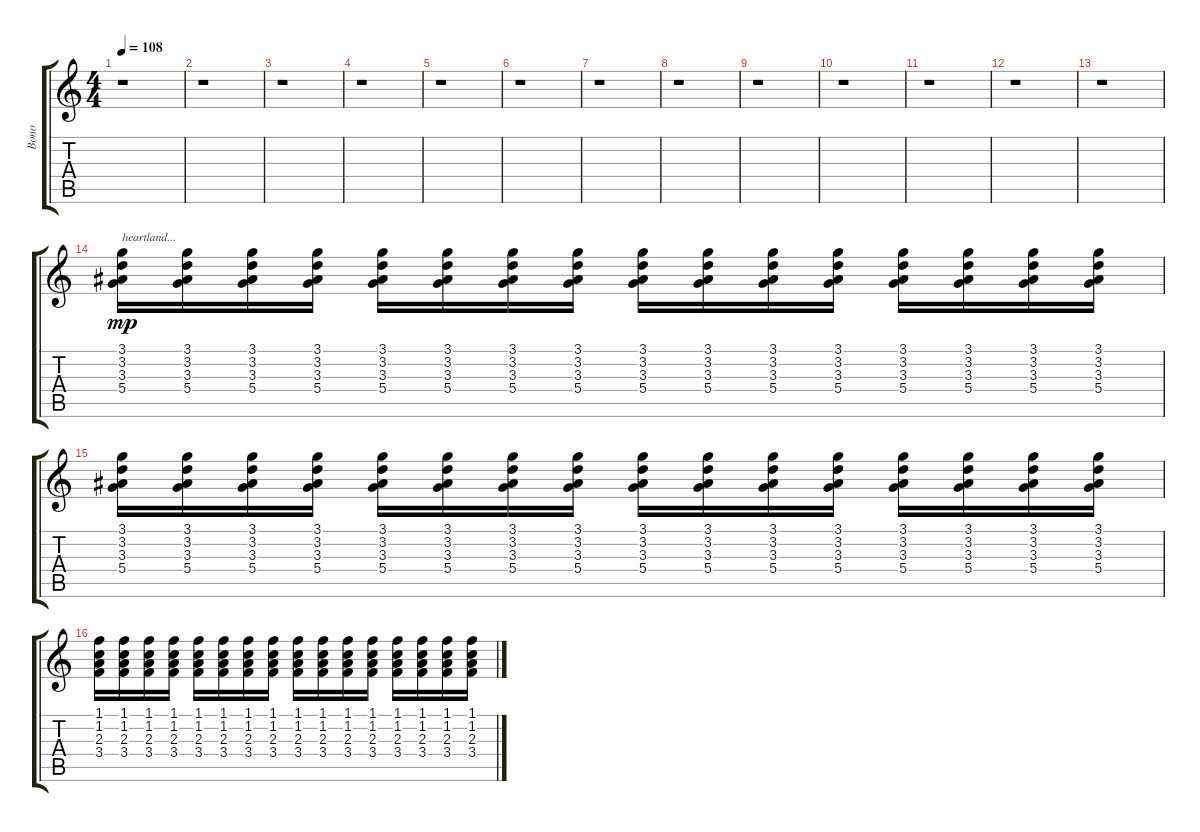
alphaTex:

\track ("Bono" "Bono") {instrument electricguitarclean}
\staff {score tabs}
\tuning (E4 B3 G3 D3 A2 E2) {hide}
\ts (4 4)
\tempo 108
\clef g2
\ks c
r.1{dy mp} |
r.1 |
r.1 |
r.1 |
r.1 |
r.1 |
r.1 |
r.1 |
r.1 |
r.1 |
r.1 |
r.1 |
r.1 |
(3.1 3.2 3.3 5.4).16{txt "heartland..."} (3.1 3.2 3.3 5.4).16 (3.1 3.2 3.3 5.4).16 (3.1 3.2 3.3 5.4).16 (3.1 3.2 3.3 5.4).16 (3.1 3.2 3.3 5.4).16 (3.1 3.2 3.3 5.4).16 (3.1 3.2 3.3 5.4).16 (3.1 3.2 3.3 5.4).16 (3.1 3.2 3.3 5.4).16 (3.1 3.2 3.3 5.4).16 (3.1 3.2 3.3 5.4).16 (3.1 3.2 3.3 5.4).16 (3.1 3.2 3.3 5.4).16 (3.1 3.2 3.3 5.4).16 (3.1 3.2 3.3 5.4).16 |
(3.1 3.2 3.3 5.4).16 (3.1 3.2 3.3 5.4).16 (3.1 3.2 3.3 5.4).16 (3.1 3.2 3.3 5.4).16 (3.1 3.2 3.3 5.4).16 (3.1 3.2 3.3 5.4).16 (3.1 3.2 3.3 5.4).16 (3.1 3.2 3.3 5.4).16 (3.1 3.2 3.3 5.4).16 (3.1 3.2 3.3 5.4).16 (3.1 3.2 3.3 5.4).16 (3.1 3.2 3.3 5.4).16 (3.1 3.2 3.3 5.4).16 (3.1 3.2 3.3 5.4).16 (3.1 3.2 3.3 5.4).16 (3.1 3.2 3.3 5.4).16 |
(1.1 1.2 2.3 3.4).16 (1.1 1.2 2.3 3.4).16 (1.1 1.2 2.3 3.4).16 (1.1 1.2 2.3 3.4).16 (1.1 1.2 2.3 3.4).16 (1.1 1.2 2.3 3.4).16 (1.1 1.2 2.3 3.4).16 (1.1 1.2 2.3 3.4).16 (1.1 1.2 2.3 3.4).16 (1.1 1.2 2.3 3.4).16 (1.1 1.2 2.3 3.4).16 (1.1 1.2 2.3 3.4).16 (1.1 1.2 2.3 3.4).16 (1.1 1.2 2.3 3.4).16 (1.1 1.2 2.3 3.4).16 (1.1 1.2 2.3 3.4).16
